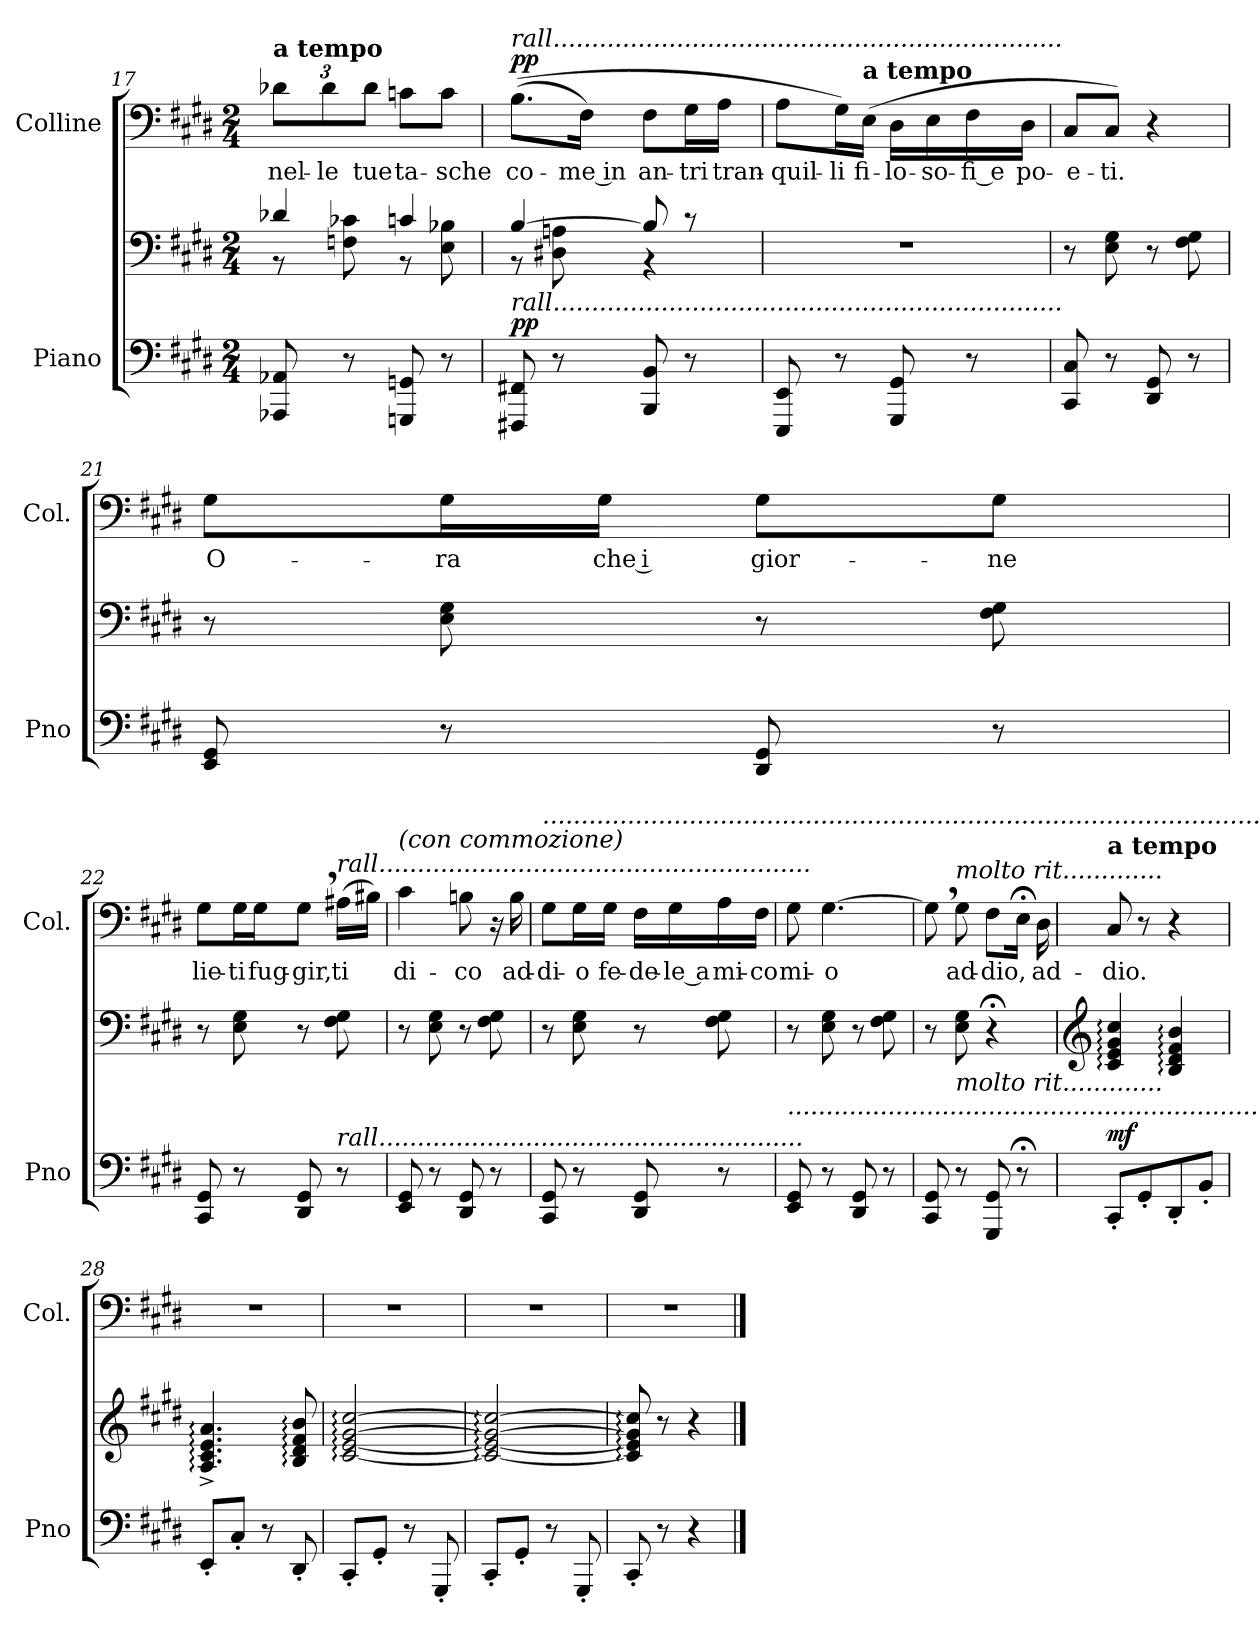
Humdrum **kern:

**kern	**kern	**dynam	**kern	**text	**dynam
*part2	*part2	*part2	*part1	*part1	*part1
*staff3	*staff2	*staff2/3	*staff1	*staff1	*staff1
*I"Piano	*	*	*I"Colline	*	*
*I'Pno	*	*	*I'Col.	*	*
*clefF4	*clefF4	*	*clefF4	*	*
*k[f#c#g#d#]	*k[f#c#g#d#]	*	*k[f#c#g#d#]	*	*
*M2/4	*M2/4	*	*M2/4	*	*
=17	=17	=17	=17	=17	=17
*	*^	*	*	*	*
*	*	*	*	*Xbrackettup	*	*
!	!	!	!	!LO:TX:a:B:t=a tempo	!	!
!	!	!	!	!	!LO:LY:b	!
8AAA-X/ 8AA-X/	4d-X/	8r	.	12d-X\L	nel-	.
!	!	!	!	!	!LO:LY:b	!
.	.	.	.	12d-\	-le	.
8r	.	8Fn\ 8c-X\	.	.	.	.
!	!	!	!	!	!LO:LY:b	!
.	.	.	.	12d-\J	tue	.
!	!	!	!	!	!LO:LY:b	!
8GGGn/ 8GGn/	4cn/	8r	.	8cn\L	ta-	.
!	!	!	!	!	!LO:LY:b	!
8r	.	8E\ 8B-X\	.	8c\J	-sche	.
=18	=18	=18	=18	=18	=18	=18
*	*	*	*	*MM34	*	*
!	!	!	!	!LO:TX:a:i:t=rall..................................................................	!	!
!LO:TX:a:i:t=rall..................................................................	!	!	!	!	!	!
!	!	!	!LO:DY:a=2	!	!LO:LY:b	!LO:DY:a
8FFF#X/ 8FF#X/	[4B/	8r	pp	((8.B\L	co-	pp
8r	.	8D#X\ 8An\	.	.	.	.
*	*	*	*	*MM32	*	*
!	!	!	!	!	!LO:LY:b	!
.	.	.	.	16F#\Jk)	me in	.
*	*	*	*	*MM31	*	*
!	!	!	!	!	!LO:LY:b	!
8BBB/ 8BB/	8B/]	4r	.	8F#\L	an-	.
!	!	!	!	!	!LO:LY:b	!
8r	8r	.	.	16G#\L	-tri	.
*	*	*	*	*MM30	*	*
!	!	!	!	!	!LO:LY:b	!
.	.	.	.	16A\JJ	tran-	.
*	*v	*v	*	*	*	*
!!LO:LB:g=z
=19	=19	=19	=19	=19	=19
*	*	*	*MM29	*	*
!	!	!	!	!LO:LY:b	!
8EEE/ 8EE/	2r	.	8A\L	-quil-	.
!	!	!	!	!LO:LY:b	!
8r	.	.	16G#\L)	-li	.
!	!	!	!LO:TX:a:B:t=a tempo	!	!
!	!	!	!	!LO:LY:b	!
.	.	.	(16E\JJ	fi-	.
!	!	!	!	!LO:LY:b	!
8GGG#/ 8GG#/	.	.	16D#\LL	-lo-	.
!	!	!	!	!LO:LY:b	!
.	.	.	16E\	-so-	.
!	!	!	!	!LO:LY:b	!
8r	.	.	16F#\	fi e	.
!	!	!	!	!LO:LY:b	!
.	.	.	16D#\JJ	po-	.
=20	=20	=20	=20	=20	=20
!	!	!	!	!LO:LY:b	!
8CC#/ 8C#/	8r	.	8C#/L	-e-	.
!	!	!	!	!LO:LY:b	!
8r	8E\ 8G#\	.	8C#/J)	-ti.	.
8DD#/ 8GG#/	8r	.	4r	.	.
8r	8F#\ 8G#\	.	.	.	.
=21	=21	=21	=21	=21	=21
!	!	!	!	!LO:LY:b	!
8EE/ 8GG#/	8r	.	8G#\L	O-	.
!	!	!	!	!LO:LY:b	!
8r	8E\ 8G#\	.	16G#\L	-ra	.
!	!	!	!	!LO:LY:b	!
.	.	.	16G#\JJ	che i	.
!	!	!	!	!LO:LY:b	!
8DD#/ 8GG#/	8r	.	8G#\L	gior-	.
!	!	!	!	!LO:LY:b	!
8r	8F#\ 8G#\	.	8G#\J	-ne	.
=22	=22	=22	=22	=22	=22
!	!	!	!	!LO:LY:b	!
8CC#/ 8GG#/	8r	.	8G#\L	lie-	.
!	!	!	!	!LO:LY:b	!
8r	8E\ 8G#\	.	16G#\L	-ti	.
!	!	!	!	!LO:LY:b	!
.	.	.	16G#\J	fug-	.
!	!	!	!	!LO:LY:b	!
8DD#/ 8GG#/	8r	.	8G#,\J	-gir,	.
*	*	*	*MM34	*	*
!	!	!	!LO:TX:a:i:t=rall........................................................	!	!
!LO:TX:a:i:t=rall.......................................................	!	!	!	!	!
!	!	!	!	!LO:LY:b	!
8r	8F#\ 8G#\	.	(16A#X\LL	ti	.
.	.	.	16B#X\JJ)	.	.
!!LO:LB:g=z
=23	=23	=23	=23	=23	=23
*	*	*	*MM32	*	*
!	!	!	!LO:TX:a:i:t=(con commozione)	!	!
!	!	!	!	!LO:LY:b	!
8EE/ 8GG#/	8r	.	4c#\	di-	.
8r	8E\ 8G#\	.	.	.	.
!	!	!	!	!LO:LY:b	!
8DD#/ 8GG#/	8r	.	8Bn\	-co	.
*	*	*	*MM31	*	*
8r	8F#\ 8G#\	.	16r	.	.
!	!	!	!	!LO:LY:b	!
.	.	.	16B\	ad-	.
=24	=24	=24	=24	=24	=24
!	!	!	!LO:TX:a:i:t=..........................................................................................................	!	!
!	!	!	!	!LO:LY:b	!
8CC#/ 8GG#/	8r	.	8G#\L	-di-	.
*	*	*	*MM30	*	*
!	!	!	!	!LO:LY:b	!
8r	8E\ 8G#\	.	16G#\L	-o	.
!	!	!	!	!LO:LY:b	!
.	.	.	16G#\JJ	fe-	.
!	!	!	!	!LO:LY:b	!
8DD#/ 8GG#/	8r	.	16F#\LL	-de-	.
*	*	*	*MM29	*	*
!	!	!	!	!LO:LY:b	!
.	.	.	16G#\	le a	.
!	!	!	!	!LO:LY:b	!
8r	8F#\ 8G#\	.	16A\	mi-	.
!	!	!	!	!LO:LY:b	!
.	.	.	16F#\JJ	-co	.
=25	=25	=25	=25	=25	=25
*	*	*	*MM28	*	*
!LO:TX:a:i:t=..............................................................................................................	!	!	!	!	!
!	!	!	!	!LO:LY:b	!
8EE/ 8GG#/	8r	.	8G#\	mi-	.
!	!	!	!	!LO:LY:b	!
8r	8E\ 8G#\	.	[4.G#\	-o	.
8DD#/ 8GG#/	8r	.	.	.	.
8r	8F#\ 8G#\	.	.	.	.
=26	=26	=26	=26	=26	=26
8CC#/ 8GG#/	8r	.	8G#,\]	.	.
*	*	*	*MM27	*	*
!	!	!	!LO:TX:a:i:t=molto rit.............	!	!
!LO:TX:a:i:t=molto rit.............	!	!	!	!	!
!	!	!	!	!LO:LY:b	!
8r	8E\ 8G#\	.	8G#\	ad-	.
*	*	*	*MM25	*	*
!	!	!	!	!LO:LY:b	!
8GGG#/ 8GG#/	4r;<	.	8F#\L	-dio,	.
8r;<	.	.	16E;<\Jk	.	.
!	!	!	!	!LO:LY:b	!
.	.	.	16D#\	ad-	.
=27	=27	=27	=27	=27	=27
*	*clefG2	*	*	*	*
!	!	!	!LO:TX:a:B:t=a tempo	!	!
!	!	!LO:DY:a=2	!	!LO:LY:b	!
8CC#'/L	4c#/: 4e/: 4g#/: 4cc#/:	mf	8C#/	-dio.	.
8GG#'/	.	.	8r	.	.
8DD#'/	4B/: 4d#/: 4f#/: 4b/:	.	4r	.	.
8BB'/J	.	.	.	.	.
=28	=28	=28	=28	=28	=28
8EE'/L	4.A/:^ 4.c#/:^ 4.e/:^ 4.a/:^	.	2r	.	.
8C#'/J	.	.	.	.	.
8r	.	.	.	.	.
8DD#'/	8B/: 8d#/: 8f#/: 8b/:	.	.	.	.
!!LO:LB:g=z
=29	=29	=29	=29	=29	=29
8CC#'/L	[2c#/: [2e/: [2g#/: [2cc#/:	.	2r	.	.
8GG#'/J	.	.	.	.	.
8r	.	.	.	.	.
8GGG#'/	.	.	.	.	.
=30	=30	=30	=30	=30	=30
8CC#'/L	2c#/_: 2e/_: 2g#/_: 2cc#/_:	.	2r	.	.
8GG#'/J	.	.	.	.	.
8r	.	.	.	.	.
8GGG#'/	.	.	.	.	.
=31	=31	=31	=31	=31	=31
8CC#'/	8c#/]: 8e/]: 8g#/]: 8cc#/]:	.	2r	.	.
8r	8r	.	.	.	.
4r	4r	.	.	.	.
==	==	==	==	==	==
*-	*-	*-	*-	*-	*-
